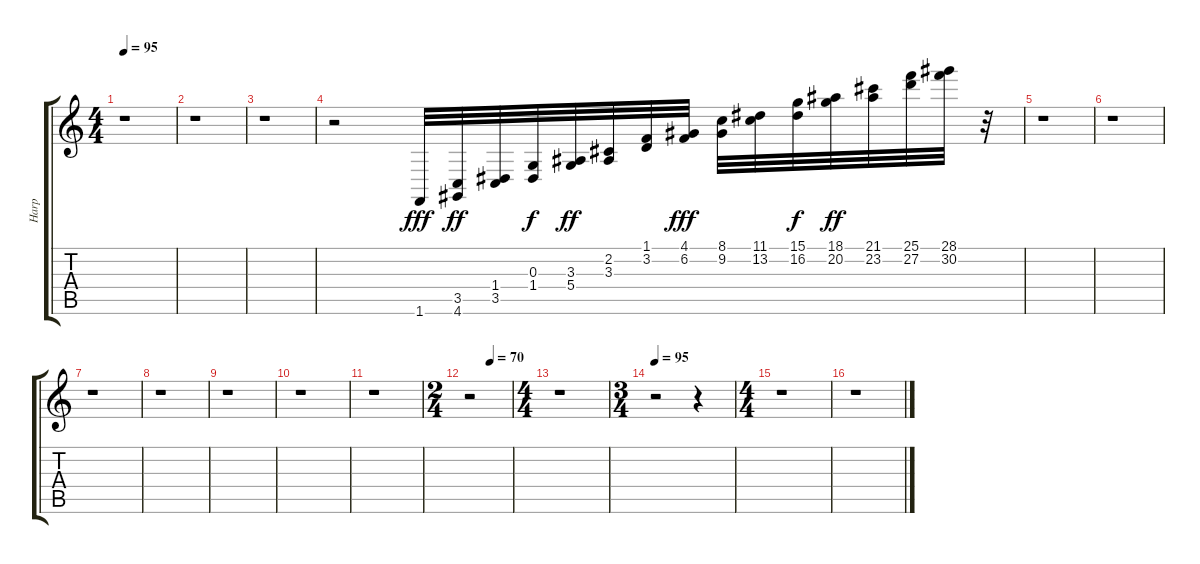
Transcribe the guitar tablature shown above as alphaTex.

\track ("Harp" "Harp") {instrument orchestralharp}
\staff {score tabs}
\tuning (E4 B3 G3 D3 A2 E2) {hide}
\ts (4 4)
\tempo 95
\clef g2
\ks c
r.1{dy f} |
r.1 |
r.1 |
r.2 1.6.32{dy fff volume 9} (3.5 4.6).32{dy ff} (1.4 3.5).32 (0.3 1.4).32{dy f} (3.3 5.4).32{dy ff} (2.2 3.3).32 (1.1 3.2).32 (4.1 6.2).32{dy fff} (8.1 9.2).32 (11.1 13.2).32 (15.1 16.2).32{dy f} (18.1 20.2).32{dy ff} (21.1 23.2).32 (25.1 27.2).32 (28.1 30.2).32 r.32 |
r.1 |
r.1 |
r.1 |
r.1 |
r.1 |
r.1 |
r.1 |
\ts (2 4)
\tempo (70 0.5)
r.2 |
\ts (4 4)
r.1 |
\ts (3 4)
\tempo 95
r.2 r.4 |
\ts (4 4)
r.1 |
r.1
